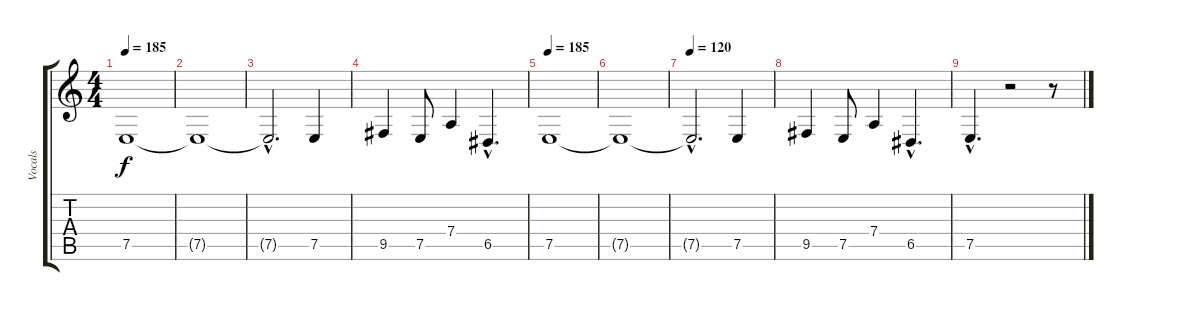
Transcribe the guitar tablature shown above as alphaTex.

\track ("Vocals" "Vocals") {instrument bassoon}
\staff {score tabs}
\tuning (E4 B3 G3 D3 A2 E2) {hide}
\ts (4 4)
\tempo 185
\clef g2
\ks c
7.5.1{dy f} |
7.5{t}.1 |
7.5{hac t}.2{d} 7.5.4 |
9.5.4 7.5.8 7.4.4 6.5{hac}.4{d} |
\tempo 185
7.5.1 |
7.5{t}.1 |
\tempo 120
7.5{hac t}.2{d} 7.5.4 |
9.5.4 7.5.8 7.4.4 6.5{hac}.4{d} |
7.5{hac}.4{d} r.2 r.8
